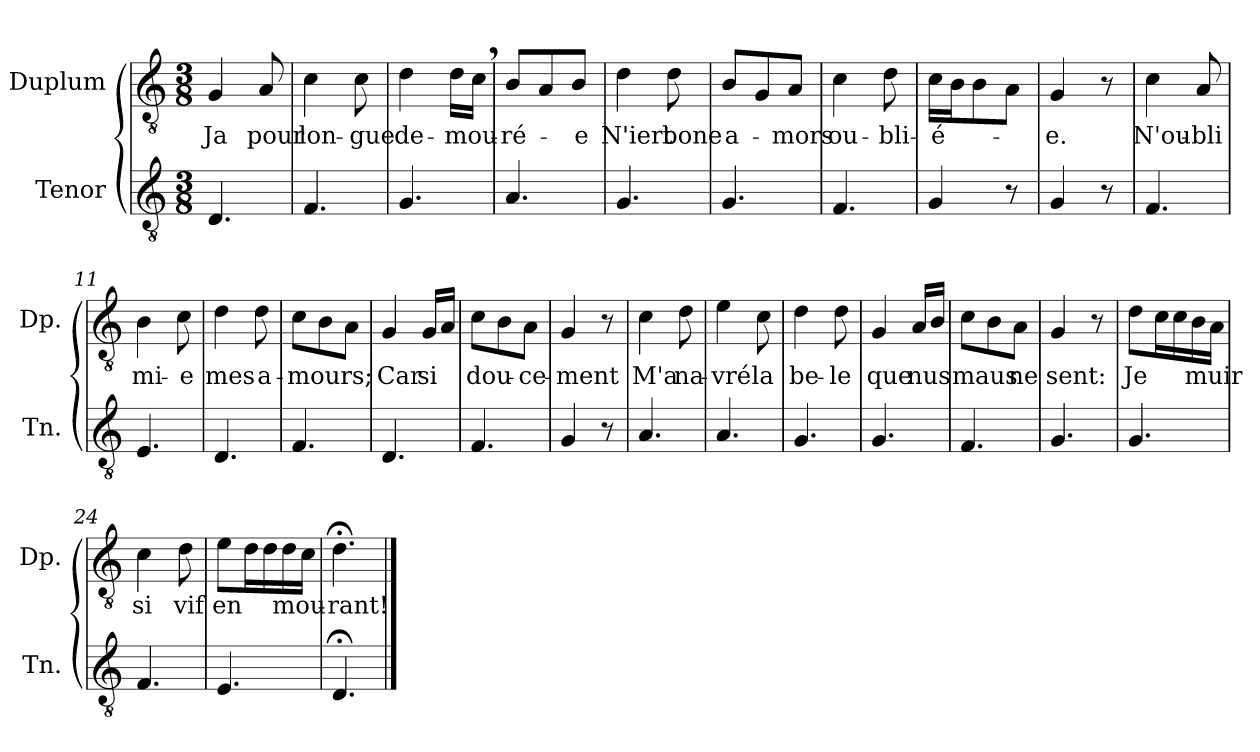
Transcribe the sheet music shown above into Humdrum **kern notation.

**kern	**kern	**text
*part2	*part1	*part1
*staff2	*staff1	*staff1
*I"Tenor	*I"Duplum	*
*I'Tn.	*I'Dp.	*
*clefGv2	*clefGv2	*
*k[]	*k[]	*
*M3/8	*M3/8	*
=1	=1	=1
!	!	!LO:LY:b
4.D/	4G/	Ja
!	!	!LO:LY:b
.	8A/	pour
=2	=2	=2
!	!	!LO:LY:b
4.F/	4c\	lon-
!	!	!LO:LY:b
.	8c\	-gue
=3	=3	=3
!	!	!LO:LY:b
4.G/	4d\	de-
!	!	!LO:LY:b
.	16d\LL	-mou-
.	16c,\JJ	.
=4	=4	=4
!	!	!LO:LY:b
4.A/	8B/L	-ré-
.	8A/	.
!	!	!LO:LY:b
.	8B/J	-e
=5	=5	=5
!	!	!LO:LY:b
4.G/	4d\	N'iert
!	!	!LO:LY:b
.	8d\	bone
=6	=6	=6
!	!	!LO:LY:b
4.G/	8B/L	a-
.	8G/	.
!	!	!LO:LY:b
.	8A/J	-mors
=7	=7	=7
!	!	!LO:LY:b
4.F/	4c\	ou-
!	!	!LO:LY:b
.	8d\	-bli-
=8	=8	=8
!	!	!LO:LY:b
4G/	16c\LL	-é-
.	16B\J	.
.	8B\	.
8r	8A\J	.
=9	=9	=9
!	!	!LO:LY:b
4G/	4G/	-e.
8r	8r	.
=10	=10	=10
!	!	!LO:LY:b
4.F/	4c\	N'ou-
!	!	!LO:LY:b
.	8A/	-bli
=11	=11	=11
!	!	!LO:LY:b
4.E/	4B\	mi-
!	!	!LO:LY:b
.	8c\	-e
!!LO:LB:g=z
=12	=12	=12
!	!	!LO:LY:b
4.D/	4d\	mes
!	!	!LO:LY:b
.	8d\	a-
=13	=13	=13
!	!	!LO:LY:b
4.F/	8c\L	-mours;
.	8B\	.
.	8A\J	.
=14	=14	=14
!	!	!LO:LY:b
4.D/	4G/	Car
!	!	!LO:LY:b
.	16G/LL	si
.	16A/JJ	.
=15	=15	=15
!	!	!LO:LY:b
4.F/	8c\L	dou-
.	8B\	.
!	!	!LO:LY:b
.	8A\J	-ce-
=16	=16	=16
!	!	!LO:LY:b
4G/	4G/	-ment
8r	8r	.
=17	=17	=17
!	!	!LO:LY:b
4.A/	4c\	M'a
!	!	!LO:LY:b
.	8d\	na-
=18	=18	=18
!	!	!LO:LY:b
4.A/	4e\	-vré
!	!	!LO:LY:b
.	8c\	la
=19	=19	=19
!	!	!LO:LY:b
4.G/	4d\	be-
!	!	!LO:LY:b
.	8d\	-le
=20	=20	=20
!	!	!LO:LY:b
4.G/	4G/	que
!	!	!LO:LY:b
.	16A/LL	nus
.	16B/JJ	.
=21	=21	=21
!	!	!LO:LY:b
4.F/	8c\L	maus
.	8B\	.
!	!	!LO:LY:b
.	8A\J	ne
=22	=22	=22
!	!	!LO:LY:b
4.G/	4G/	sent:
.	8r	.
=23	=23	=23
!	!	!LO:LY:b
4.G/	8d\L	Je
*	*tremolo	*
.	16c\	.
.	16c\	.
*	*Xtremolo	*
!	!	!LO:LY:b
.	16B\L	muir
.	16A\JJ	.
!!LO:LB:g=z
=24	=24	=24
!	!	!LO:LY:b
4.F/	4c\	si
!	!	!LO:LY:b
.	8d\	vif
=25	=25	=25
!	!	!LO:LY:b
4.E/	8e\L	en
*	*tremolo	*
.	16d\	.
.	16d\	.
*	*Xtremolo	*
!	!	!LO:LY:b
.	16d\L	mou-
.	16c\JJ	.
=26	=26	=26
!	!	!LO:LY:b
4.D;</	4.d;<\	-rant!
==	==	==
*-	*-	*-
